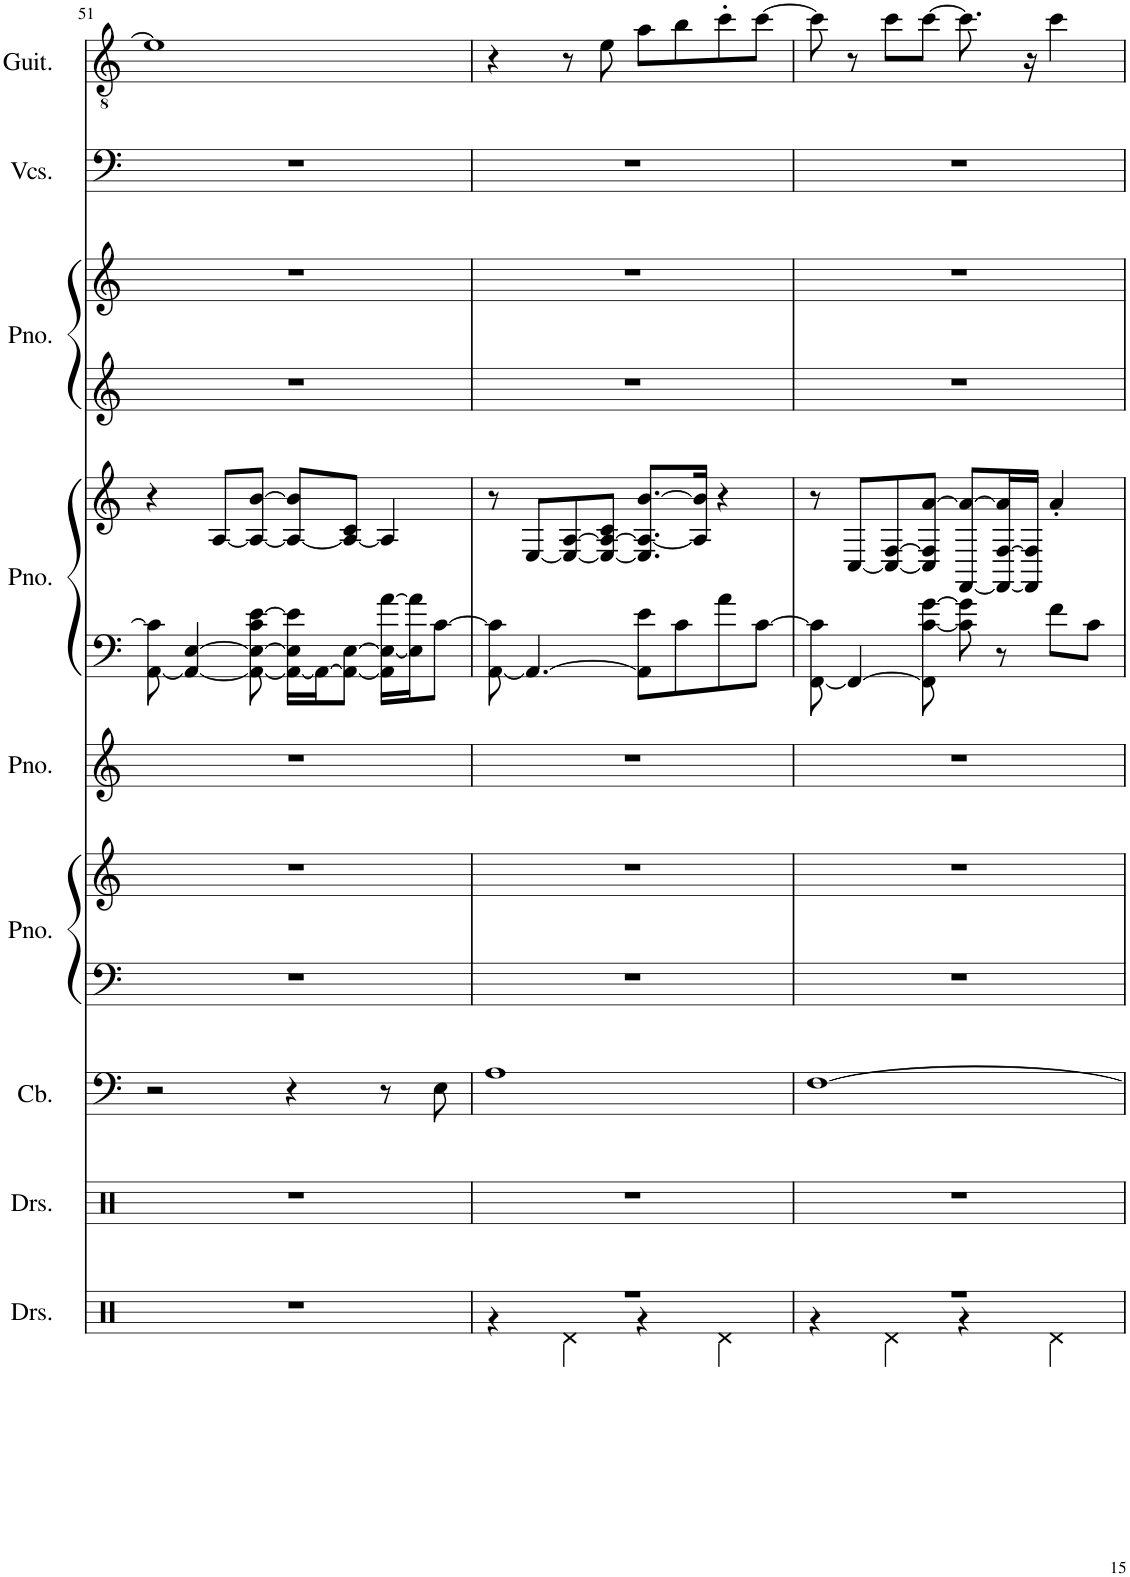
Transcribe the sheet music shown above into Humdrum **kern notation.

**kern	**kern	**kern	**kern	**kern	**kern	**kern	**kern	**kern	**kern	**kern	**kern
*part9	*part8	*part7	*part6	*part6	*part5	*part4	*part4	*part3	*part3	*part2	*part1
*staff12	*staff11	*staff10	*staff9	*staff8	*staff7	*staff6	*staff5	*staff4	*staff3	*staff2	*staff1
*I"Drumset	*I"Drumset	*I"Contrabass	*I"Piano	*	*I"Piano	*I"Piano	*	*I"Piano	*	*I"Violoncellos	*I"Classical Guitar
*I'Drs.	*I'Drs.	*I'Cb.	*I'Pno.	*	*I'Pno.	*I'Pno.	*	*I'Pno.	*	*I'Vcs.	*I'Guit.
!!LO:PB:g=z
*clefX	*clefX	*clefF4	*clefF4	*clefG2	*clefG2	*clefF4	*clefG2	*clefG2	*clefG2	*clefF4	*clefGv2
*	*	*Trd7c12	*	*	*	*	*	*	*	*	*
*k[]	*k[]	*k[]	*k[]	*k[]	*k[]	*k[]	*k[]	*k[]	*k[]	*k[]	*k[]
*M4/4	*M4/4	*M4/4	*M4/4	*M4/4	*M4/4	*M4/4	*M4/4	*M4/4	*M4/4	*M4/4	*M4/4
=51	=51	=51	=51	=51	=51	=51	=51	=51	=51	=51	=51
1r	1r	2r	1r	1r	1r	[8AA\ 8c\]	4r	1r	1r	1r	1e]
.	.	.	.	.	.	4AA/_ [4E/	.	.	.	.	.
.	.	.	.	.	.	.	[8A/L	.	.	.	.
.	.	.	.	.	.	8AA\_ 8E\_ 8c\ [8e\	8A/_ [8b/J	.	.	.	.
.	.	4r	.	.	.	16AA\_ 16E\] 16e\]LL	8A/_ 8b/]L	.	.	.	.
.	.	.	.	.	.	16AA\J_	.	.	.	.	.
.	.	.	.	.	.	8AA\_ [8E\J	8A/_ 8c/J	.	.	.	.
.	.	8r	.	.	.	16AA\] 16E\_ [16a\LL	4A/]	.	.	.	.
.	.	.	.	.	.	16E\] 16a\]J	.	.	.	.	.
.	.	8E\	.	.	.	[8c\J	.	.	.	.	.
=52	=52	=52	=52	=52	=52	=52	=52	=52	=52	=52	=52
*^	*	*	*	*	*	*	*	*	*	*	*
1r	4r	1r	1A	1r	1r	1r	[8AA\ 8c\]	8r	1r	1r	1r	4r
.	.	.	.	.	.	.	4.AA/_	[8E/L	.	.	.	.
.	4Rd\	.	.	.	.	.	.	8E/_ [8A/	.	.	.	8r
.	.	.	.	.	.	.	.	8E/_ 8A/_ 8c/J	.	.	.	8e\
.	4r	.	.	.	.	.	8AA\] 8e\L	8.E/] 8.A/_ [8.b/L	.	.	.	8a\L
.	.	.	.	.	.	.	8c\	.	.	.	.	8b\
.	.	.	.	.	.	.	.	16A/] 16b/]Jk	.	.	.	.
.	4Rd\	.	.	.	.	.	8a\	4r	.	.	.	8cc'\
.	.	.	.	.	.	.	[8c\J	.	.	.	.	[8cc\J
=53	=53	=53	=53	=53	=53	=53	=53	=53	=53	=53	=53	=53
1r	4r	1r	[1F	1r	1r	1r	[8FF\ 8c\]	8r	1r	1r	1r	8cc\]
.	.	.	.	.	.	.	4FF/_	[8C/L	.	.	.	8r
.	4Rd\	.	.	.	.	.	.	8C/_ [8F/	.	.	.	8cc\L
.	.	.	.	.	.	.	8FF\] [8c\ [8g\	8C/] 8F/] [8a/J	.	.	.	[8cc\J
.	4r	.	.	.	.	.	8c\] 8g\]	[8FF/ 8a/_L	.	.	.	8.cc\]
.	.	.	.	.	.	.	8r	16FF/_ [16F/ 16a/]L	.	.	.	.
.	.	.	.	.	.	.	.	16FF/] 16F/]JJ	.	.	.	16r
.	4Rd\	.	.	.	.	.	8f\L	4a'/	.	.	.	4cc\
.	.	.	.	.	.	.	8c\J	.	.	.	.	.
*v	*v	*	*	*	*	*	*	*	*	*	*	*
=	=	=	=	=	=	=	=	=	=	=	=
*-	*-	*-	*-	*-	*-	*-	*-	*-	*-	*-	*-
